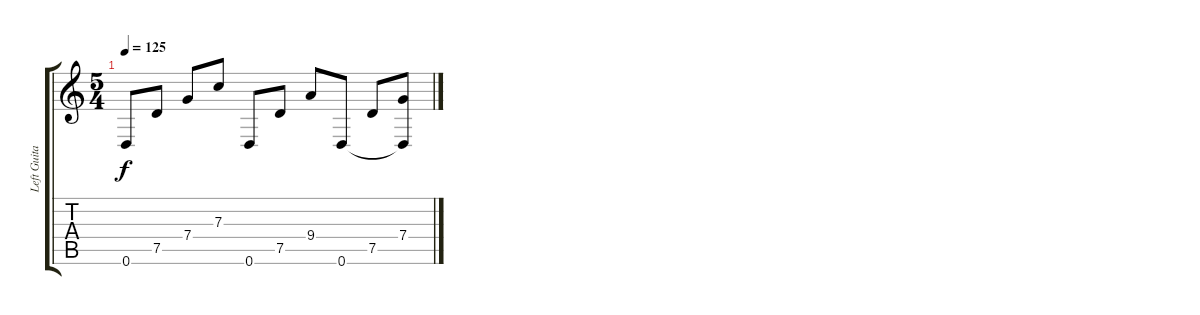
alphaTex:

\track ("Left Guitar" "Left Guita") {instrument distortionguitar}
\staff {score tabs}
\tuning (D4 A3 F3 C3 G2 D2) {hide}
\ts (5 4)
\tempo 125
\clef g2
\ks c
0.6.8{dy f} 7.5.8 7.4.8 7.3.8 0.6.8 7.5.8 9.4.8 0.6.8 7.5.8 (7.4 0.6{t}).8
